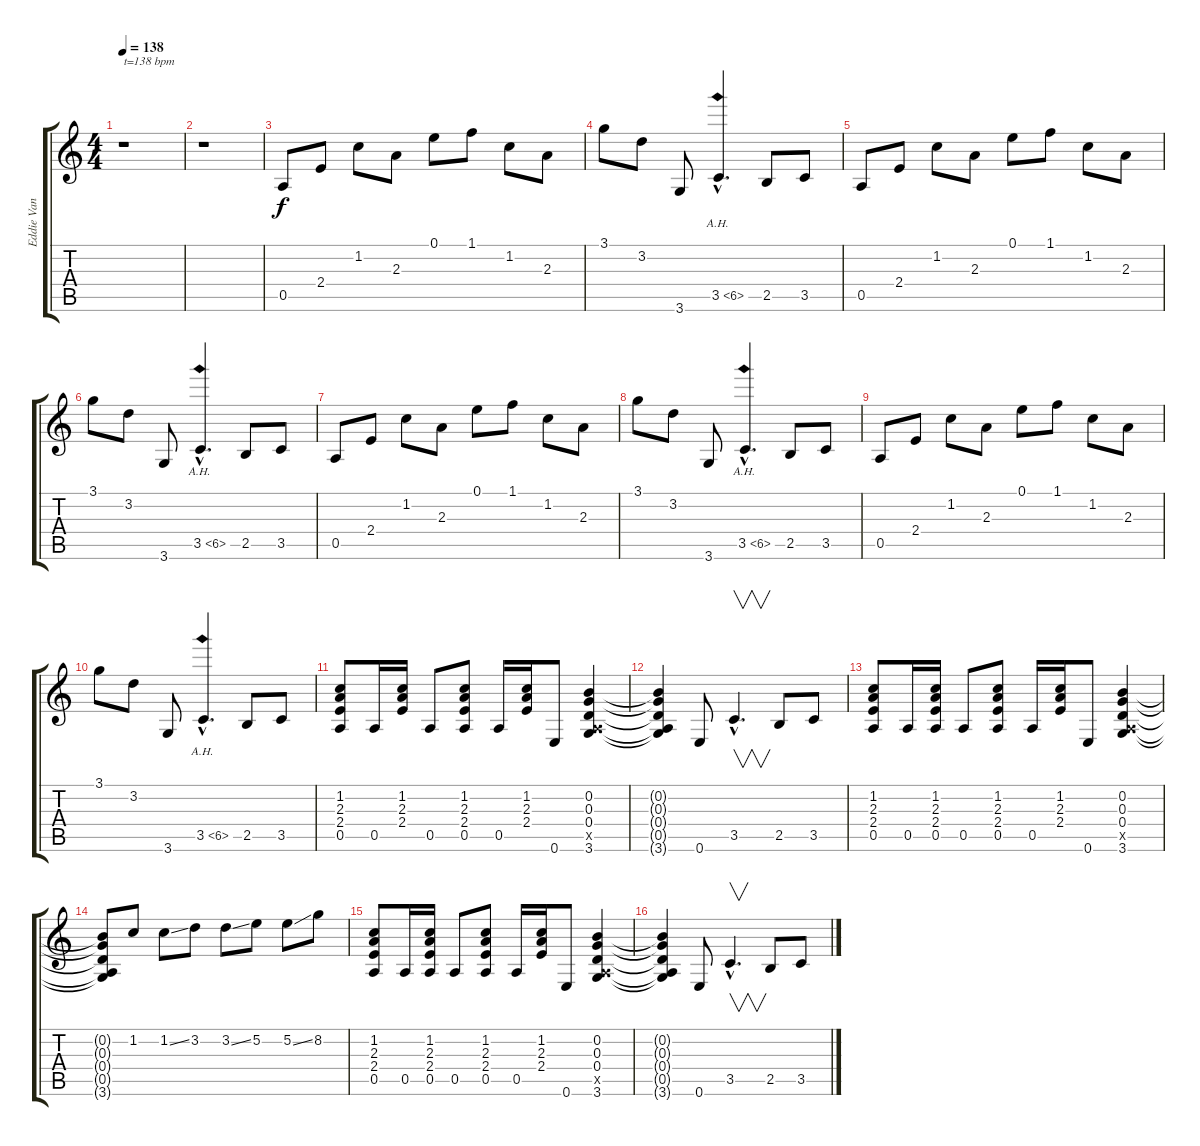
\track ("Eddie Van Halen (Guitar)" "Eddie Van ") {instrument distortionguitar}
\staff {score tabs}
\tuning (E4 B3 G3 D3 A2 E2) {hide}
\ts (4 4)
\tempo 138
\clef g2
\ks c
r.1{txt "t=138 bpm" dy f instrument distortionguitar} |
r.1 |
0.5.8 2.4.8 1.2.8 2.3.8 0.1.8 1.1.8 1.2.8 2.3.8 |
3.1.8 3.2.8 3.6.8 3.5{ah 3 hac}.4{d} 2.5.8 3.5.8 |
0.5.8 2.4.8 1.2.8 2.3.8 0.1.8 1.1.8 1.2.8 2.3.8 |
3.1.8 3.2.8 3.6.8 3.5{ah 3 hac}.4{d} 2.5.8 3.5.8 |
0.5.8 2.4.8 1.2.8 2.3.8 0.1.8 1.1.8 1.2.8 2.3.8 |
3.1.8 3.2.8 3.6.8 3.5{ah 3 hac}.4{d} 2.5.8 3.5.8 |
0.5.8 2.4.8 1.2.8 2.3.8 0.1.8 1.1.8 1.2.8 2.3.8 |
3.1.8 3.2.8 3.6.8 3.5{ah 3 hac}.4{d} 2.5.8 3.5.8 |
(1.2 2.3 2.4 0.5).8 0.5.16 (1.2 2.3 2.4).16 0.5.8 (1.2 2.3 2.4 0.5).8 0.5.16 (1.2 2.3 2.4).16 0.6.8 (0.2 0.3 0.4 0.5{x} 3.6).4 |
(0.2{t} 0.3{t} 0.4{t} 0.5{t} 3.6{t}).4 0.6.8 3.5{hac}.4{v d} 2.5.8 3.5.8 |
(1.2 2.3 2.4 0.5).8 0.5.16 (1.2 2.3 2.4 0.5).16 0.5.8 (1.2 2.3 2.4 0.5).8 0.5.16 (1.2 2.3 2.4).16 0.6.8 (0.2 0.3 0.4 0.5{x} 3.6).4 |
(0.2{t} 0.3{t} 0.4{t} 0.5{t} 3.6{t}).8 1.2.8 1.2{ss}.8 3.2.8 3.2{ss}.8 5.2.8 5.2{ss}.8 8.2.8 |
(1.2 2.3 2.4 0.5).8 0.5.16 (1.2 2.3 2.4 0.5).16 0.5.8 (1.2 2.3 2.4 0.5).8 0.5.16 (1.2 2.3 2.4).16 0.6.8 (0.2 0.3 0.4 0.5{x} 3.6).4 |
(0.2{t} 0.3{t} 0.4{t} 0.5{t} 3.6{t}).4 0.6.8 3.5{hac}.4{v d} 2.5.8 3.5.8
